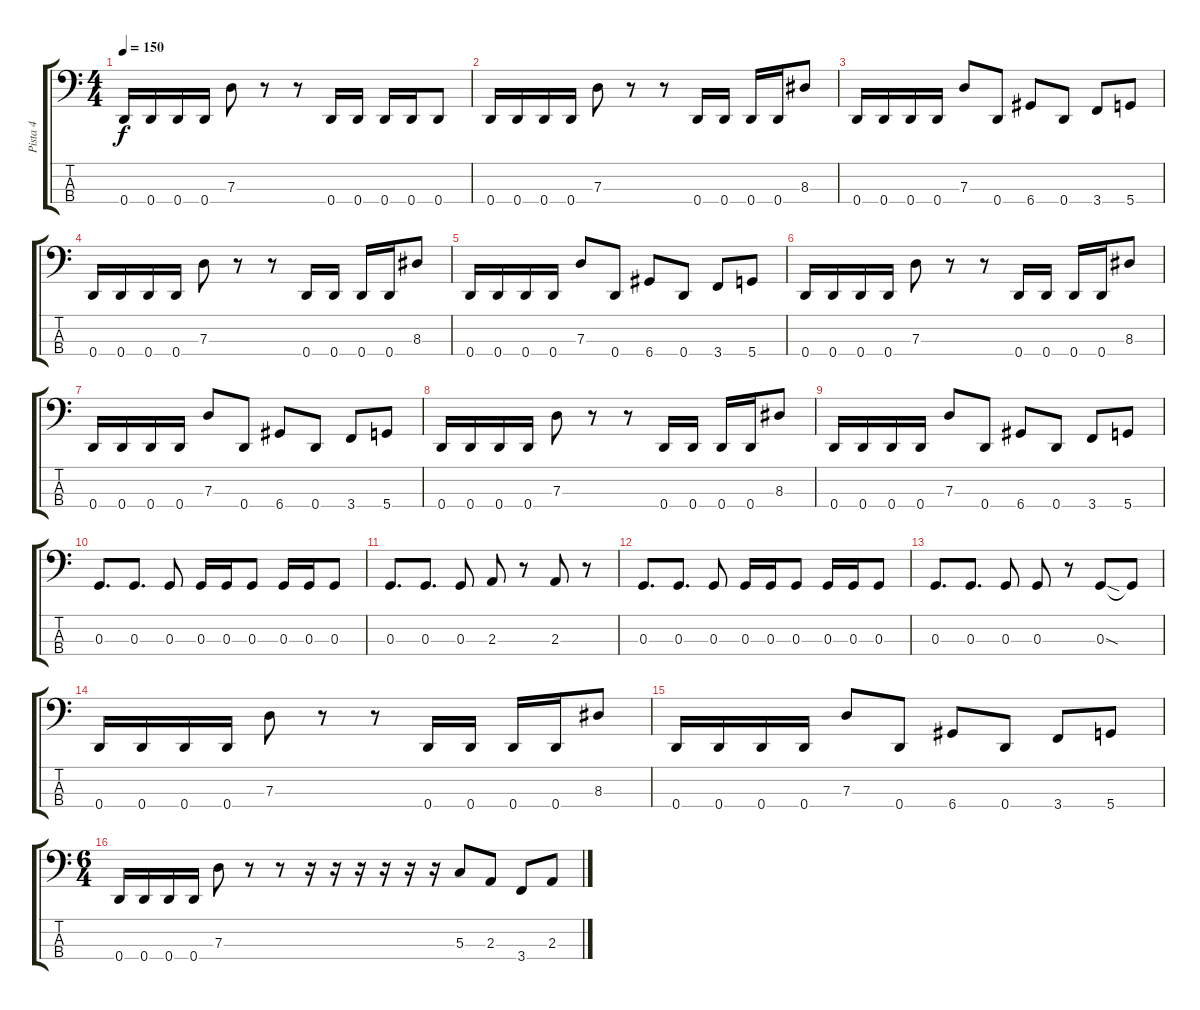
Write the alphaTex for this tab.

\track ("Pista 4" "Pista 4") {instrument electricbasspick}
\staff {score tabs}
\tuning (F2 C2 G1 D1) {hide}
\ts (4 4)
\tempo 150
\clef f4
\ks c
0.4.16{dy f} 0.4.16 0.4.16 0.4.16 7.3.8 r.8 r.8 0.4.16 0.4.16 0.4.16 0.4.16 0.4.8 |
0.4.16 0.4.16 0.4.16 0.4.16 7.3.8 r.8 r.8 0.4.16 0.4.16 0.4.16 0.4.16 8.3.8 |
0.4.16 0.4.16 0.4.16 0.4.16 7.3.8 0.4.8 6.4.8 0.4.8 3.4.8 5.4.8 |
0.4.16 0.4.16 0.4.16 0.4.16 7.3.8 r.8 r.8 0.4.16 0.4.16 0.4.16 0.4.16 8.3.8 |
0.4.16 0.4.16 0.4.16 0.4.16 7.3.8 0.4.8 6.4.8 0.4.8 3.4.8 5.4.8 |
0.4.16 0.4.16 0.4.16 0.4.16 7.3.8 r.8 r.8 0.4.16 0.4.16 0.4.16 0.4.16 8.3.8 |
0.4.16 0.4.16 0.4.16 0.4.16 7.3.8 0.4.8 6.4.8 0.4.8 3.4.8 5.4.8 |
0.4.16 0.4.16 0.4.16 0.4.16 7.3.8 r.8 r.8 0.4.16 0.4.16 0.4.16 0.4.16 8.3.8 |
0.4.16 0.4.16 0.4.16 0.4.16 7.3.8 0.4.8 6.4.8 0.4.8 3.4.8 5.4.8 |
0.3.8{d} 0.3.8{d} 0.3.8 0.3.16 0.3.16 0.3.8 0.3.16 0.3.16 0.3.8 |
0.3.8{d} 0.3.8{d} 0.3.8 2.3.8 r.8 2.3.8 r.8 |
0.3.8{d} 0.3.8{d} 0.3.8 0.3.16 0.3.16 0.3.8 0.3.16 0.3.16 0.3.8 |
0.3.8{d} 0.3.8{d} 0.3.8 0.3.8 r.8 0.3{sod}.8 0.3{t}.8 |
0.4.16 0.4.16 0.4.16 0.4.16 7.3.8 r.8 r.8 0.4.16 0.4.16 0.4.16 0.4.16 8.3.8 |
0.4.16 0.4.16 0.4.16 0.4.16 7.3.8 0.4.8 6.4.8 0.4.8 3.4.8 5.4.8 |
\ts (6 4)
0.4.16 0.4.16 0.4.16 0.4.16 7.3.8 r.8 r.8 r.16 r.16 r.16 r.16 r.16 r.16 5.3.8 2.3.8 3.4.8 2.3.8
